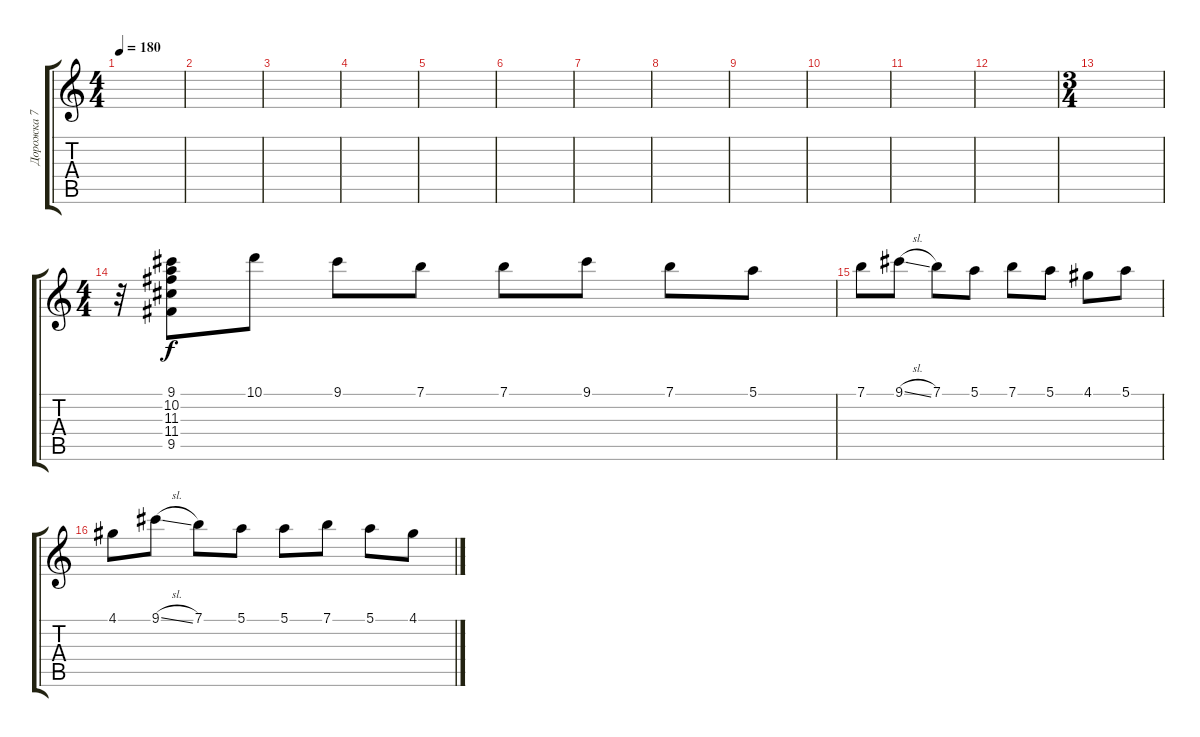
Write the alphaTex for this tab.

\track ("Дорожка 7" "Дорожка 7") {instrument electricguitarjazz}
\staff {score tabs}
\tuning (E4 B3 G3 D3 A2 E2) {hide}
\ts (4 4)
\tempo 180
\clef g2
\ks c
|
|
|
|
|
|
|
|
|
|
|
|
\ts (3 4)
|
\ts (4 4)
r.32 (9.1 10.2 11.3 11.4 9.5).8 10.1.8 9.1.8 7.1.8 7.1.8 9.1.8 7.1.8 5.1.8 |
7.1.8 9.1{sl}.8 7.1.8 5.1.8 7.1.8 5.1.8 4.1.8 5.1.8 |
4.1.8 9.1{sl}.8 7.1.8 5.1.8 5.1.8 7.1.8 5.1.8 4.1.8
